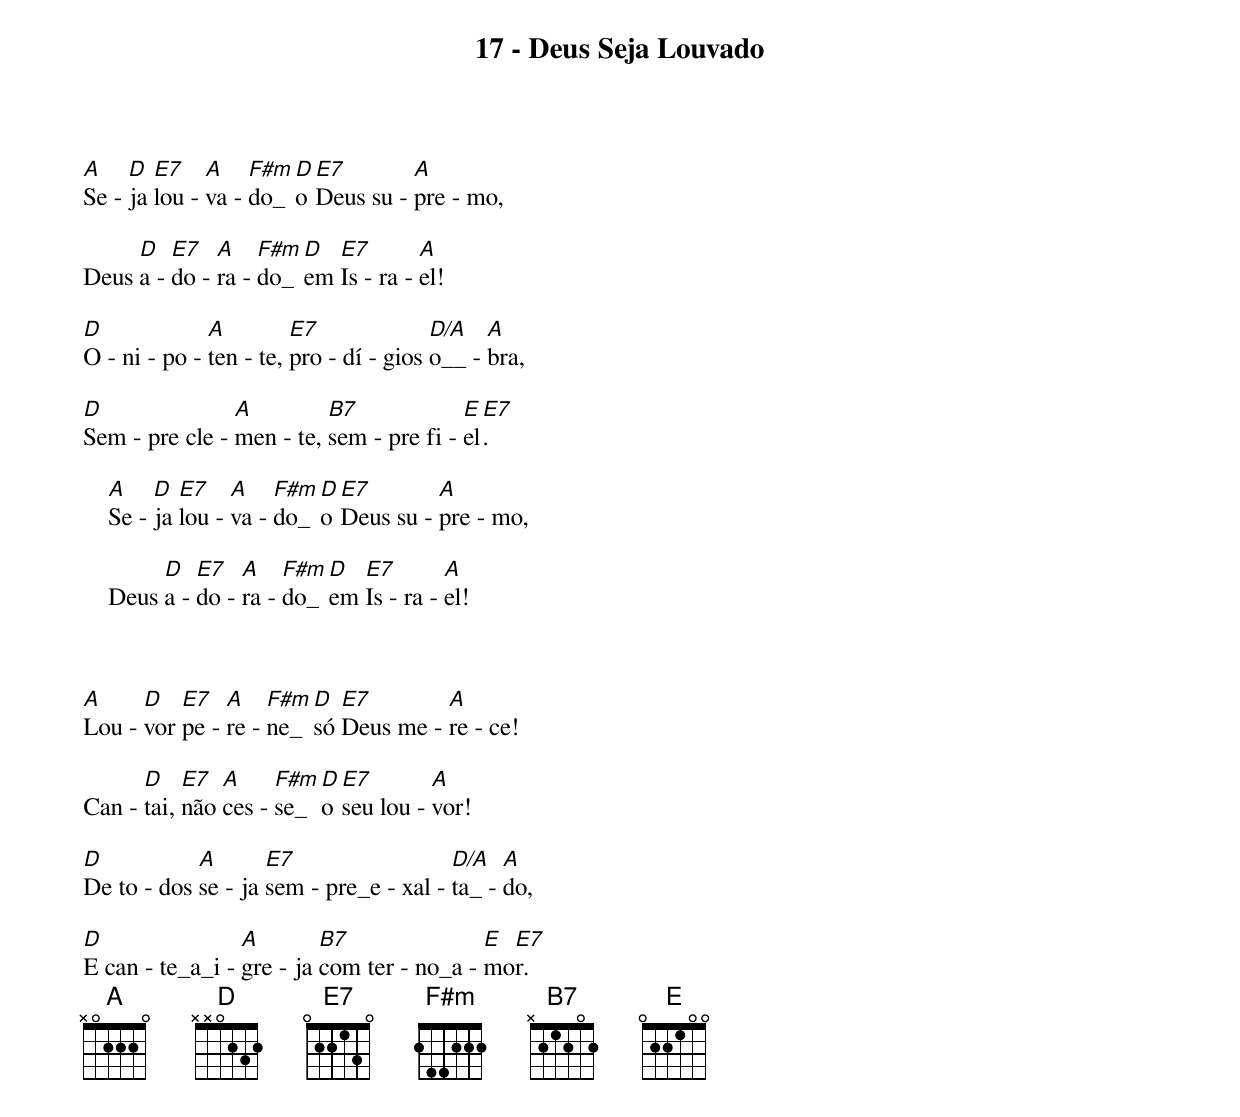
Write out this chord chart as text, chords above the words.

17 - Deus Seja Louvado

A    D  E7    A    F#m D E7        A
Se - ja lou - va - do_ o Deus su - pre - mo,

     D   E7   A    F#m D  E7        A
Deus a - do - ra - do_ em Is - ra - el!

D             A         E7              D/A   A
O - ni - po - ten - te, pro - dí - gios o__ - bra,

D               A         B7             E E7
Sem - pre cle - men - te, sem - pre fi - el.

    A    D  E7    A    F#m D E7        A
    Se - ja lou - va - do_ o Deus su - pre - mo,

         D   E7   A    F#m D  E7        A
    Deus a - do - ra - do_ em Is - ra - el!



A     D   E7   A    F#m D  E7        A
Lou - vor pe - re - ne_ só Deus me - re - ce!

      D    E7  A     F#m D E7        A
Can - tai, não ces - se_ o seu lou - vor!

D           A       E7                  D/A   A
De to - dos se - ja sem - pre_e - xal - ta_ - do,

D                A        B7               E E7
E can - te_a_i - gre - ja com ter - no_a - mor.
